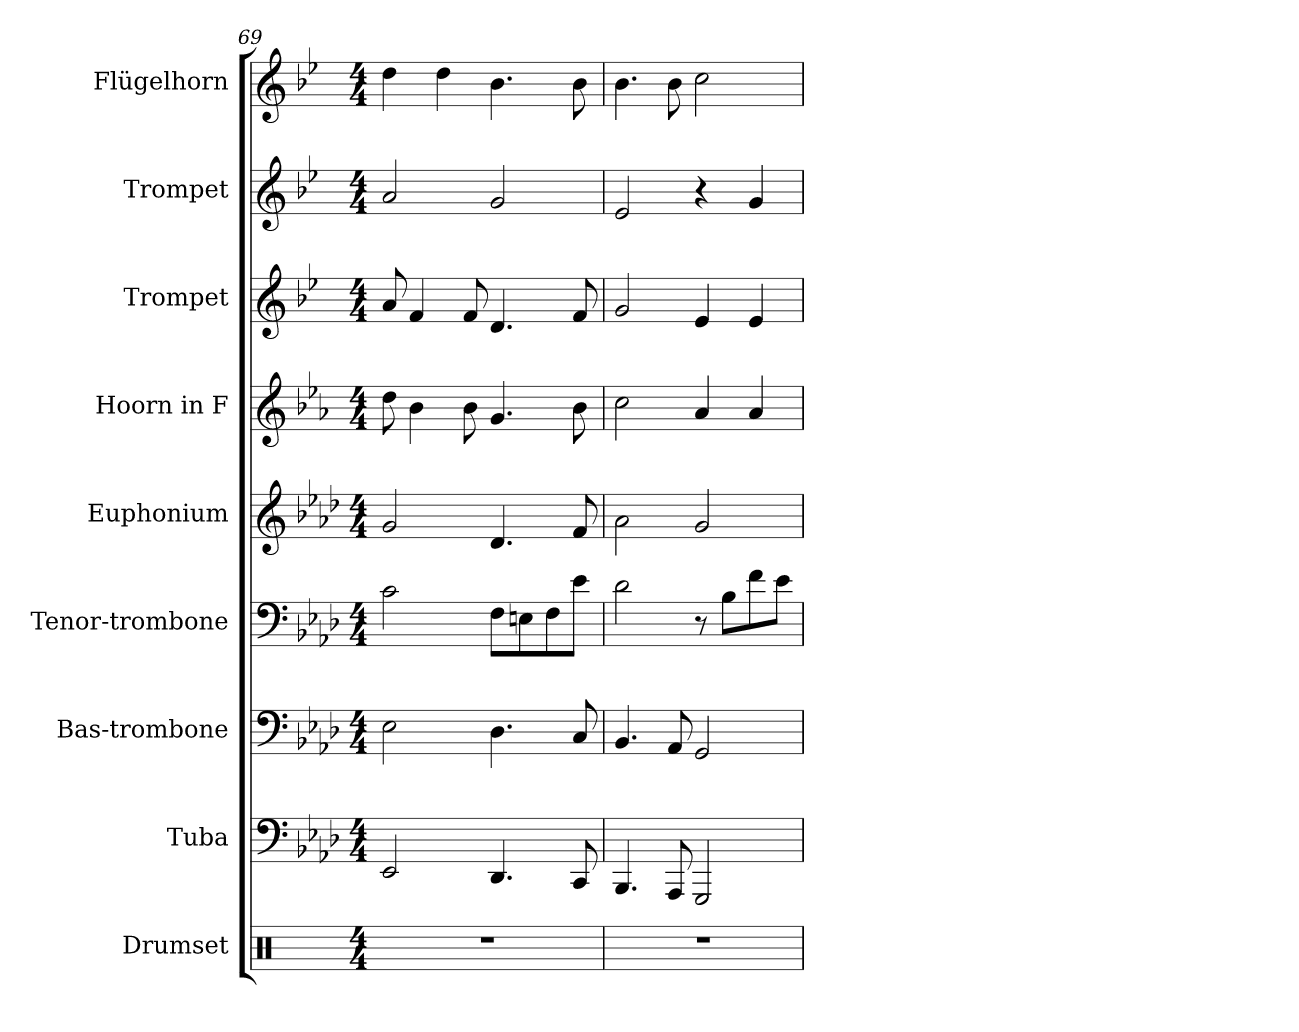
**kern	**kern	**kern	**kern	**kern	**kern	**kern	**kern	**kern
*part9	*part8	*part7	*part6	*part5	*part4	*part3	*part2	*part1
*staff9	*staff8	*staff7	*staff6	*staff5	*staff4	*staff3	*staff2	*staff1
*I"Drumset	*I"Tuba	*I"Bas-trombone	*I"Tenor-trombone	*I"Euphonium	*I"Hoorn in F	*I"Trompet	*I"Trompet	*I"Flügelhorn
*I'Drs.	*I'Tba.	*I'Bs. Tbn.	*I'T. Tbn.	*I'Euph.	*	*I'Tpt.	*I'Tpt.	*I'Flghn.
*clefX	*clefF4	*clefF4	*clefF4	*clefG2	*clefG2	*clefG2	*clefG2	*clefG2
*	*	*	*	*ITrd8c14	*ITrd4c7	*ITrd1c2	*ITrd1c2	*ITrd1c2
*k[]	*k[b-e-a-d-]	*k[b-e-a-d-]	*k[b-e-a-d-]	*k[b-e-a-d-]	*k[b-e-a-d-]	*k[b-e-a-d-]	*k[b-e-a-d-]	*k[b-e-a-d-]
*M4/4	*M4/4	*M4/4	*M4/4	*M4/4	*M4/4	*M4/4	*M4/4	*M4/4
=69	=69	=69	=69	=69	=69	=69	=69	=69
1r	2EE-/	2E-\	2c\	2G/	8g\	8g/	2g/	4cc\
.	.	.	.	.	4e-\	4e-/	.	.
.	.	.	.	.	.	.	.	4cc\
.	.	.	.	.	8e-\	8e-/	.	.
.	4.DD-/	4.D-\	8F\L	4.D-/	4.c/	4.c/	2f/	4.a-\
.	.	.	8En\	.	.	.	.	.
.	.	.	8F\	.	.	.	.	.
.	8CC/	8C/	8e-\J	8F/	8e-\	8e-/	.	8a-\
=70	=70	=70	=70	=70	=70	=70	=70	=70
1r	4.BBB-/	4.BB-/	2d-\	2A-\	2f\	2f/	2d-/	4.a-\
.	8AAA-/	8AA-/	.	.	.	.	.	8a-\
.	2GGG/	2GG/	8r	2G/	4d-/	4d-/	4r	2b-\
.	.	.	8B-\L	.	.	.	.	.
.	.	.	8f\	.	4d-/	4d-/	4f/	.
.	.	.	8e-\J	.	.	.	.	.
=	=	=	=	=	=	=	=	=
*-	*-	*-	*-	*-	*-	*-	*-	*-
